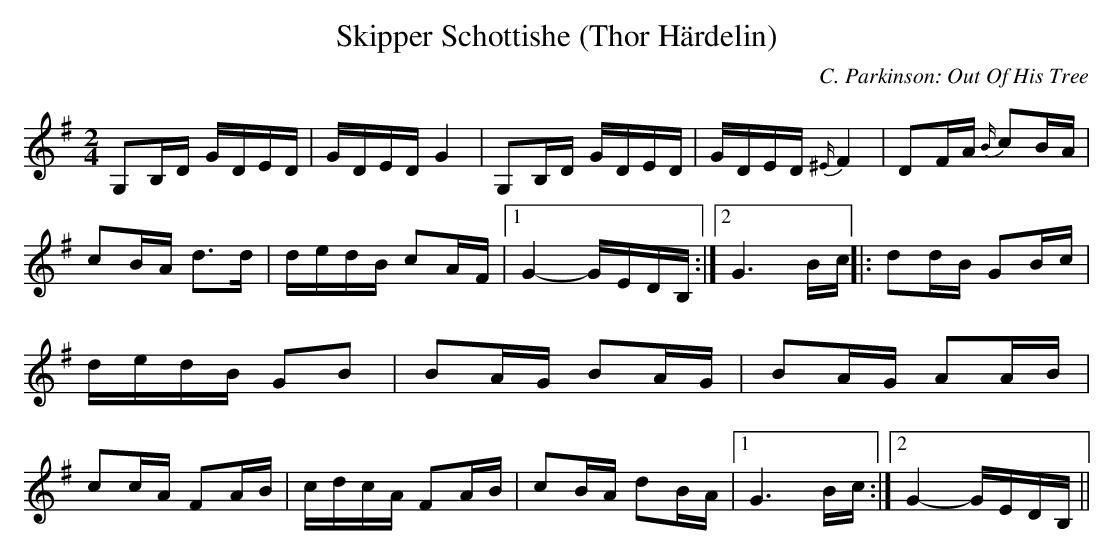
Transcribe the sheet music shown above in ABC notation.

X:1
T:Skipper Schottishe (Thor Härdelin)
C:C. Parkinson: Out Of His Tree
M:2/4
L:1/16
K:G
G,2B,D GDED|GDED G4|G,2B,D GDED|GDED {^E/}F4|\
D2FA {B/}c2BA|c2BA d3d|dedB c2AF|1 G4-GEDB,:|2 G6 Bc||\
|:d2dB  G2Bc|dedB G2B2|B2AG B2AG|B2AG A2AB|\
c2cA F2AB|cdcA F2AB|c2BA d2BA|1 G6 Bc:|2 G4-GEDB,||
